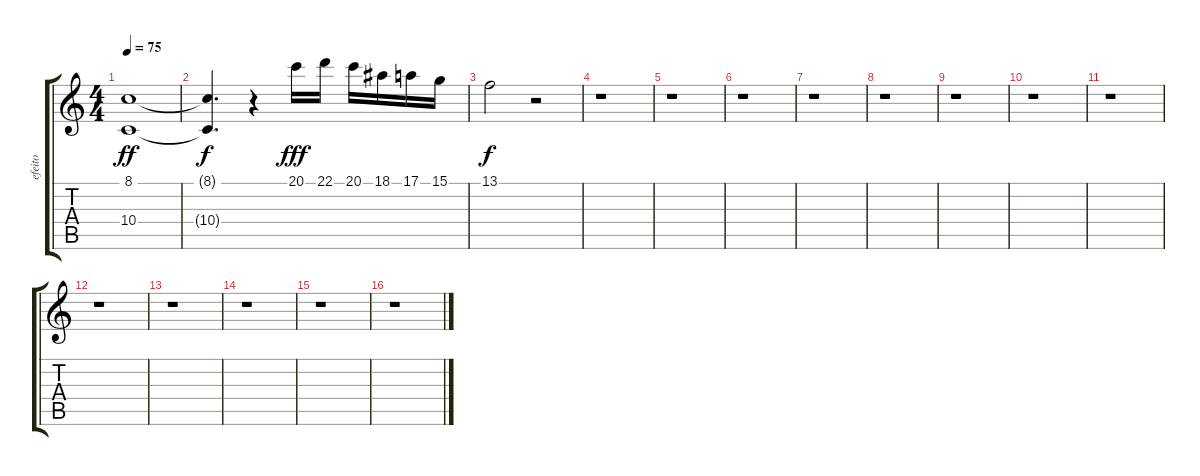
\track ("efeito" "efeito") {instrument frenchhorn}
\staff {score tabs}
\tuning (E4 B3 G3 D3 A2 E2) {hide}
\ts (4 4)
\tempo 75
\clef g2
\ks c
(8.1 10.4).1{dy ff} |
(8.1{t} 10.4{t}).4{d dy f} r.4 20.1.16{dy fff} 22.1.16 20.1.16 18.1.16 17.1.16 15.1.16 |
13.1.2{dy f} r.2 |
r.1 |
r.1 |
r.1 |
r.1 |
r.1 |
r.1 |
r.1 |
r.1 |
r.1 |
r.1 |
r.1 |
r.1 |
r.1
